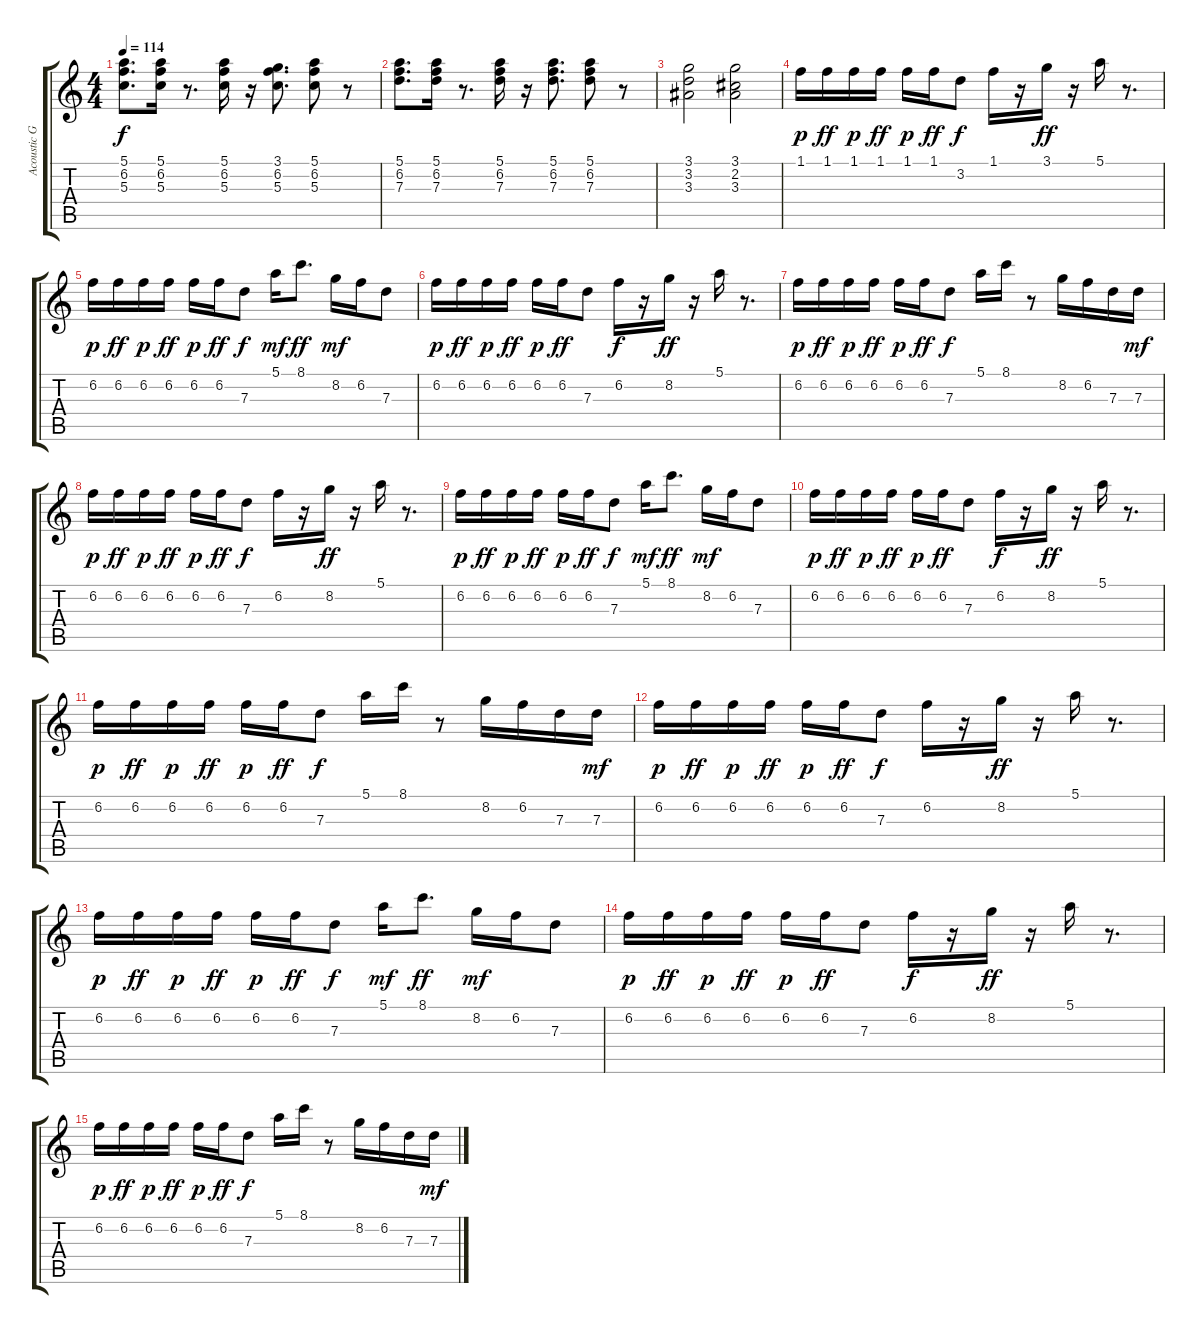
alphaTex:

\track ("Acoustic Guitar (steel)" "Acoustic G") {instrument acousticguitarsteel}
\staff {score tabs}
\tuning (E4 B3 G3 D3 A2 E2) {hide}
\ts (4 4)
\tempo 114
\clef g2
\ks c
(5.1 6.2 5.3).8{d dy f} (5.1 6.2 5.3).16 r.8{d} (5.1 6.2 5.3).16 r.16 (3.1 6.2 5.3).8{d} (5.1 6.2 5.3).8 r.8 |
(5.1 6.2 7.3).8{d} (5.1 6.2 7.3).16 r.8{d} (5.1 6.2 7.3).16 r.16 (5.1 6.2 7.3).8{d} (5.1 6.2 7.3).8 r.8 |
(3.1 3.2 3.3).2 (3.1 2.2 3.3).2 |
1.1.16{dy p} 1.1.16{dy ff} 1.1.16{dy p} 1.1.16{dy ff} 1.1.16{dy p} 1.1.16{dy ff} 3.2.8{dy f} 1.1.16 r.16 3.1.16{dy ff} r.16 5.1.16 r.8{d} |
6.2.16{dy p} 6.2.16{dy ff} 6.2.16{dy p} 6.2.16{dy ff} 6.2.16{dy p} 6.2.16{dy ff} 7.3.8{dy f} 5.1.16{dy mf} 8.1.8{d dy ff} 8.2.16{dy mf} 6.2.16 7.3.8 |
6.2.16{dy p} 6.2.16{dy ff} 6.2.16{dy p} 6.2.16{dy ff} 6.2.16{dy p} 6.2.16{dy ff} 7.3.8 6.2.16{dy f} r.16 8.2.16{dy ff} r.16 5.1.16 r.8{d} |
6.2.16{dy p} 6.2.16{dy ff} 6.2.16{dy p} 6.2.16{dy ff} 6.2.16{dy p} 6.2.16{dy ff} 7.3.8{dy f} 5.1.16 8.1.16 r.8 8.2.16 6.2.16 7.3.16 7.3.16{dy mf} |
6.2.16{dy p} 6.2.16{dy ff} 6.2.16{dy p} 6.2.16{dy ff} 6.2.16{dy p} 6.2.16{dy ff} 7.3.8{dy f} 6.2.16 r.16 8.2.16{dy ff} r.16 5.1.16 r.8{d} |
6.2.16{dy p} 6.2.16{dy ff} 6.2.16{dy p} 6.2.16{dy ff} 6.2.16{dy p} 6.2.16{dy ff} 7.3.8{dy f} 5.1.16{dy mf} 8.1.8{d dy ff} 8.2.16{dy mf} 6.2.16 7.3.8 |
6.2.16{dy p} 6.2.16{dy ff} 6.2.16{dy p} 6.2.16{dy ff} 6.2.16{dy p} 6.2.16{dy ff} 7.3.8 6.2.16{dy f} r.16 8.2.16{dy ff} r.16 5.1.16 r.8{d} |
6.2.16{dy p} 6.2.16{dy ff} 6.2.16{dy p} 6.2.16{dy ff} 6.2.16{dy p} 6.2.16{dy ff} 7.3.8{dy f} 5.1.16 8.1.16 r.8 8.2.16 6.2.16 7.3.16 7.3.16{dy mf} |
6.2.16{dy p} 6.2.16{dy ff} 6.2.16{dy p} 6.2.16{dy ff} 6.2.16{dy p} 6.2.16{dy ff} 7.3.8{dy f} 6.2.16 r.16 8.2.16{dy ff} r.16 5.1.16 r.8{d} |
6.2.16{dy p} 6.2.16{dy ff} 6.2.16{dy p} 6.2.16{dy ff} 6.2.16{dy p} 6.2.16{dy ff} 7.3.8{dy f} 5.1.16{dy mf} 8.1.8{d dy ff} 8.2.16{dy mf} 6.2.16 7.3.8 |
6.2.16{dy p} 6.2.16{dy ff} 6.2.16{dy p} 6.2.16{dy ff} 6.2.16{dy p} 6.2.16{dy ff} 7.3.8 6.2.16{dy f} r.16 8.2.16{dy ff} r.16 5.1.16 r.8{d} |
6.2.16{dy p} 6.2.16{dy ff} 6.2.16{dy p} 6.2.16{dy ff} 6.2.16{dy p} 6.2.16{dy ff} 7.3.8{dy f} 5.1.16 8.1.16 r.8 8.2.16 6.2.16 7.3.16 7.3.16{dy mf}
